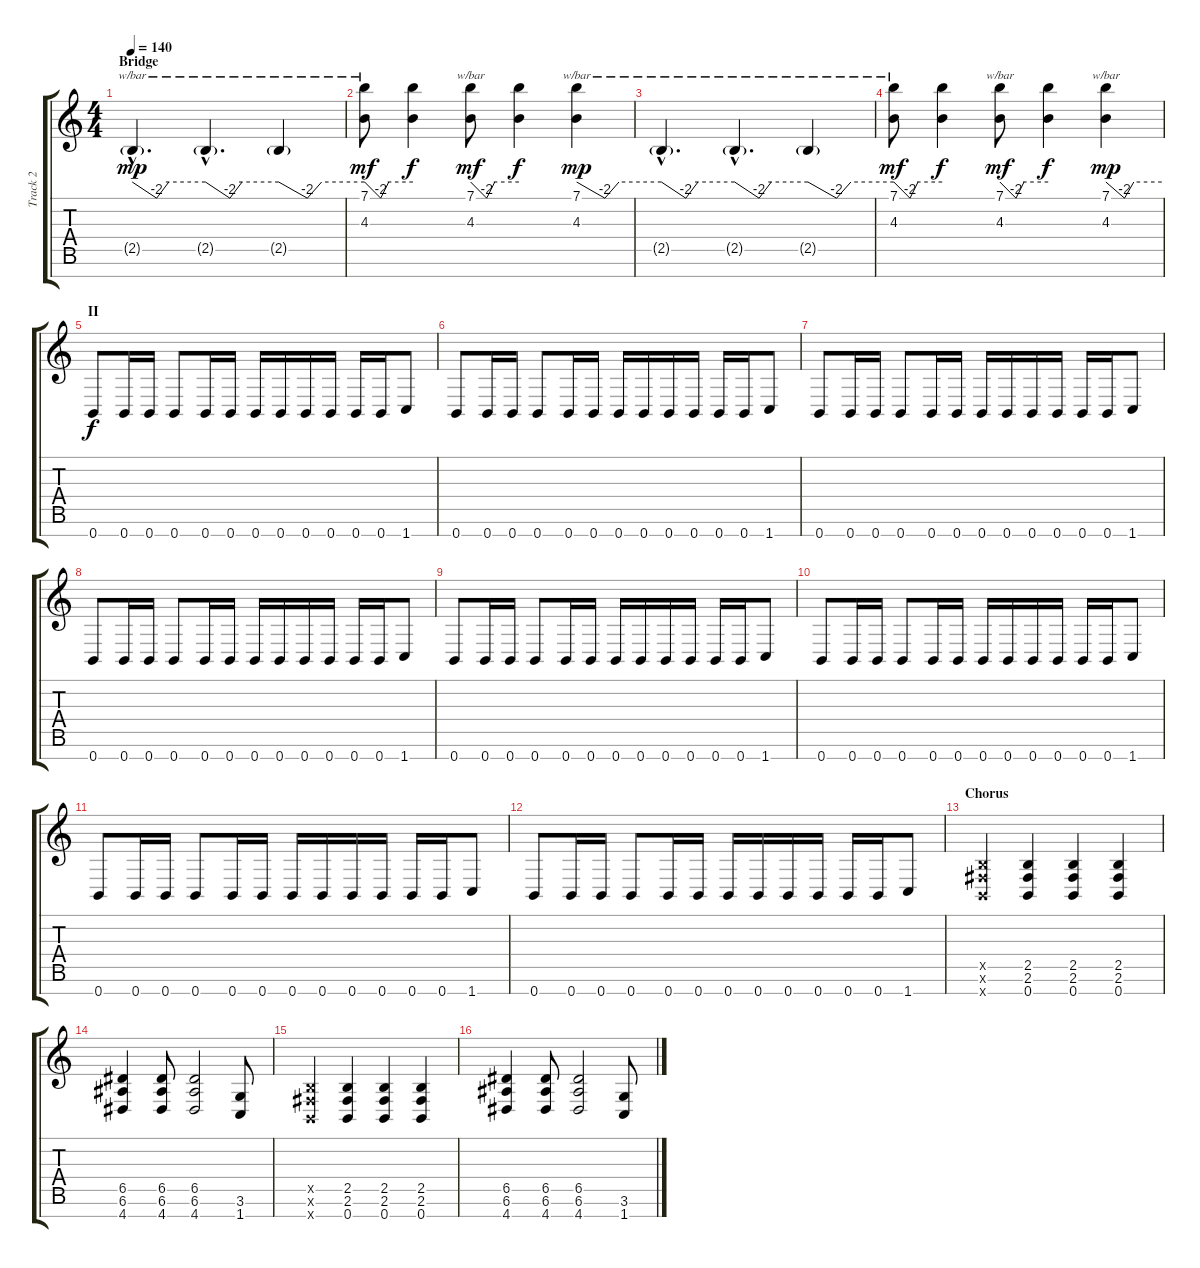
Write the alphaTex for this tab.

\track ("Track 2" "Track 2") {instrument distortionguitar}
\staff {score tabs}
\tuning (E4 B3 G3 D3 A2 E2 B1) {hide}
\ts (4 4)
\section ("" "Bridge")
\tempo 140
\clef g2
\ks c
2.5{g hac}.4{d tbe (custom default 0 0 20 -8 30 0 60 0) dy mp} 2.5{g hac}.4{d tbe (custom default 0 0 20 -8 30 0 60 0)} 2.5{g}.4{tbe (custom default 0 0 20 -8 30 0 60 0)} |
(7.1 4.3).8{tbe (custom default 0 0 20 -8 30 0 60 0) dy mf} (7.1{t} 4.3{t}).4{dy f} (7.1 4.3).8{tbe (custom default 0 0 20 -8 30 0 60 0) dy mf} (7.1{t} 4.3{t}).4{dy f} (7.1 4.3).4{tbe (custom default 0 0 20 -8 30 0 60 0) dy mp} |
2.5{g hac}.4{d tbe (custom default 0 0 20 -8 30 0 60 0)} 2.5{g hac}.4{d tbe (custom default 0 0 20 -8 30 0 60 0)} 2.5{g}.4{tbe (custom default 0 0 20 -8 30 0 60 0)} |
(7.1 4.3).8{tbe (custom default 0 0 20 -8 30 0 60 0) dy mf} (7.1{t} 4.3{t}).4{dy f} (7.1 4.3).8{tbe (custom default 0 0 20 -8 30 0 60 0) dy mf} (7.1{t} 4.3{t}).4{dy f} (7.1 4.3).4{tbe (custom default 0 0 20 -8 30 0 60 0) dy mp} |
\section ("" "II")
0.7.8{dy f volume 13} 0.7.16 0.7.16 0.7.8 0.7.16 0.7.16 0.7.16 0.7.16 0.7.16 0.7.16 0.7.16 0.7.16 1.7.8 |
0.7.8 0.7.16 0.7.16 0.7.8 0.7.16 0.7.16 0.7.16 0.7.16 0.7.16 0.7.16 0.7.16 0.7.16 1.7.8 |
0.7.8 0.7.16 0.7.16 0.7.8 0.7.16 0.7.16 0.7.16 0.7.16 0.7.16 0.7.16 0.7.16 0.7.16 1.7.8 |
0.7.8 0.7.16 0.7.16 0.7.8 0.7.16 0.7.16 0.7.16 0.7.16 0.7.16 0.7.16 0.7.16 0.7.16 1.7.8 |
0.7.8 0.7.16 0.7.16 0.7.8 0.7.16 0.7.16 0.7.16 0.7.16 0.7.16 0.7.16 0.7.16 0.7.16 1.7.8 |
0.7.8 0.7.16 0.7.16 0.7.8 0.7.16 0.7.16 0.7.16 0.7.16 0.7.16 0.7.16 0.7.16 0.7.16 1.7.8 |
0.7.8 0.7.16 0.7.16 0.7.8 0.7.16 0.7.16 0.7.16 0.7.16 0.7.16 0.7.16 0.7.16 0.7.16 1.7.8 |
0.7.8 0.7.16 0.7.16 0.7.8 0.7.16 0.7.16 0.7.16 0.7.16 0.7.16 0.7.16 0.7.16 0.7.16 1.7.8 |
\section ("" "Chorus")
(2.5{x} 2.6{x} 0.7{x}).4 (2.5 2.6 0.7).4 (2.5 2.6 0.7).4 (2.5 2.6 0.7).4 |
(6.5 6.6 4.7).4 (6.5 6.6 4.7).8 (6.5 6.6 4.7).2 (3.6 1.7).8 |
(2.5{x} 2.6{x} 0.7{x}).4 (2.5 2.6 0.7).4 (2.5 2.6 0.7).4 (2.5 2.6 0.7).4 |
(6.5 6.6 4.7).4 (6.5 6.6 4.7).8 (6.5 6.6 4.7).2 (3.6 1.7).8
